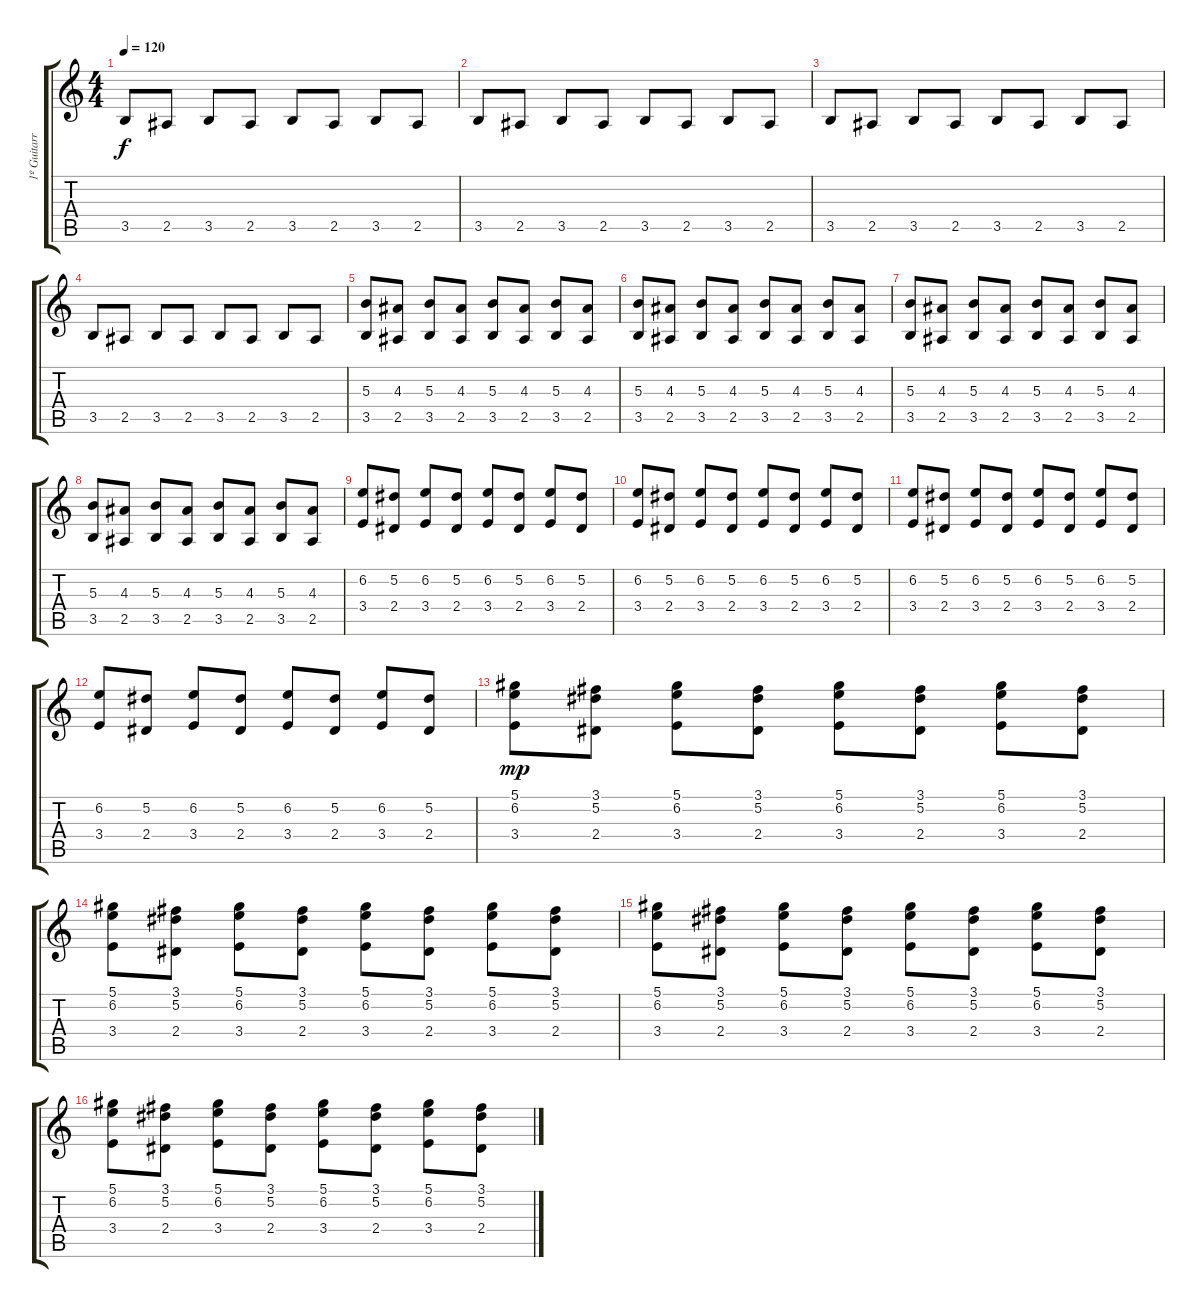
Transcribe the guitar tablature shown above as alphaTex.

\track ("1º Guitarra" "1º Guitarr") {instrument overdrivenguitar}
\staff {score tabs}
\tuning (Eb4 Bb3 Gb3 Db3 Ab2 Eb2) {hide}
\ts (4 4)
\tempo 120
\clef g2
\ks c
3.5.8{dy f instrument overdrivenguitar} 2.5.8 3.5.8 2.5.8 3.5.8 2.5.8 3.5.8 2.5.8 |
3.5.8 2.5.8 3.5.8 2.5.8 3.5.8 2.5.8 3.5.8 2.5.8 |
3.5.8 2.5.8 3.5.8 2.5.8 3.5.8 2.5.8 3.5.8 2.5.8 |
3.5.8 2.5.8 3.5.8 2.5.8 3.5.8 2.5.8 3.5.8 2.5.8 |
(5.3 3.5).8 (4.3 2.5).8 (5.3 3.5).8 (4.3 2.5).8 (5.3 3.5).8 (4.3 2.5).8 (5.3 3.5).8 (4.3 2.5).8 |
(5.3 3.5).8 (4.3 2.5).8 (5.3 3.5).8 (4.3 2.5).8 (5.3 3.5).8 (4.3 2.5).8 (5.3 3.5).8 (4.3 2.5).8 |
(5.3 3.5).8 (4.3 2.5).8 (5.3 3.5).8 (4.3 2.5).8 (5.3 3.5).8 (4.3 2.5).8 (5.3 3.5).8 (4.3 2.5).8 |
(5.3 3.5).8 (4.3 2.5).8 (5.3 3.5).8 (4.3 2.5).8 (5.3 3.5).8 (4.3 2.5).8 (5.3 3.5).8 (4.3 2.5).8 |
(6.2 3.4).8 (5.2 2.4).8 (6.2 3.4).8 (5.2 2.4).8 (6.2 3.4).8 (5.2 2.4).8 (6.2 3.4).8 (5.2 2.4).8 |
(6.2 3.4).8 (5.2 2.4).8 (6.2 3.4).8 (5.2 2.4).8 (6.2 3.4).8 (5.2 2.4).8 (6.2 3.4).8 (5.2 2.4).8 |
(6.2 3.4).8 (5.2 2.4).8 (6.2 3.4).8 (5.2 2.4).8 (6.2 3.4).8 (5.2 2.4).8 (6.2 3.4).8 (5.2 2.4).8 |
(6.2 3.4).8 (5.2 2.4).8 (6.2 3.4).8 (5.2 2.4).8 (6.2 3.4).8 (5.2 2.4).8 (6.2 3.4).8 (5.2 2.4).8 |
(5.1 6.2 3.4).8{dy mp} (3.1 5.2 2.4).8 (5.1 6.2 3.4).8 (3.1 5.2 2.4).8 (5.1 6.2 3.4).8 (3.1 5.2 2.4).8 (5.1 6.2 3.4).8 (3.1 5.2 2.4).8 |
(5.1 6.2 3.4).8 (3.1 5.2 2.4).8 (5.1 6.2 3.4).8 (3.1 5.2 2.4).8 (5.1 6.2 3.4).8 (3.1 5.2 2.4).8 (5.1 6.2 3.4).8 (3.1 5.2 2.4).8 |
(5.1 6.2 3.4).8 (3.1 5.2 2.4).8 (5.1 6.2 3.4).8 (3.1 5.2 2.4).8 (5.1 6.2 3.4).8 (3.1 5.2 2.4).8 (5.1 6.2 3.4).8 (3.1 5.2 2.4).8 |
(5.1 6.2 3.4).8 (3.1 5.2 2.4).8 (5.1 6.2 3.4).8 (3.1 5.2 2.4).8 (5.1 6.2 3.4).8 (3.1 5.2 2.4).8 (5.1 6.2 3.4).8 (3.1 5.2 2.4).8
